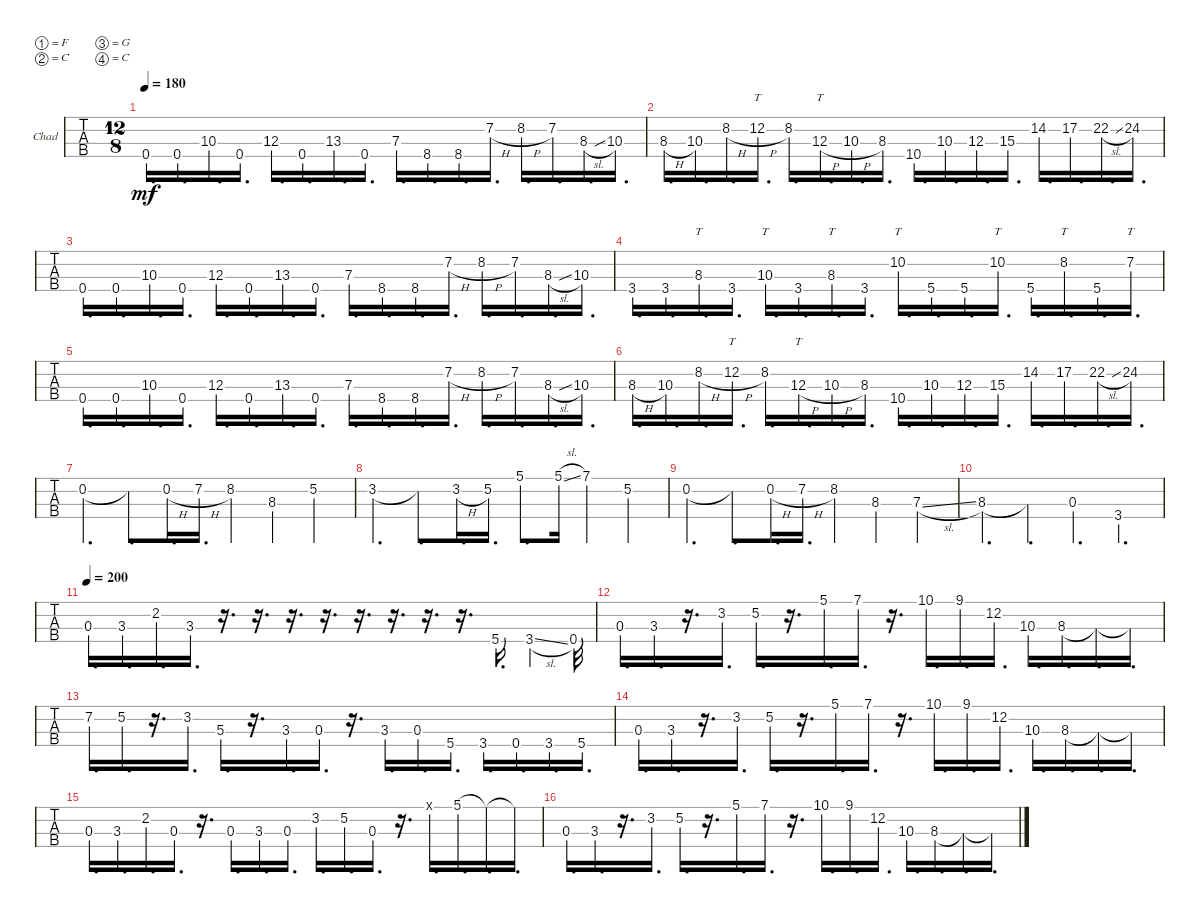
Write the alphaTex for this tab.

\bracketExtendMode groupsimilarinstruments
\firstSystemTrackNameOrientation horizontal
\otherSystemsTrackNameOrientation horizontal
\track ("Doctor Lagorno" "Chad") {instrument electricbassfinger}
\staff {tabs}
\tuning (F2 C2 G1 C1)
\ts (12 8)
\tempo 180
\clef f4
\ks c
0.4.16{d dy mf} 0.4.16{d} 10.3.16{d} 0.4.16{d} 12.3.16{d} 0.4.16{d} 13.3.16{d} 0.4.16{d} 7.3.16{d} 8.4.16{d} 8.4.16{d} 7.2{h}.16{d} 8.2{h}.16{d} 7.2.16{d} 8.3{sl}.16{d} 10.3.16{d} |
8.3{h}.16{d} 10.3.16{d} 8.2{h}.16{d} 12.2{h}.16{tt d} 8.2.16{d} 12.3{h}.16{tt d} 10.3{h}.16{d} 8.3.16{d} 10.4.16{d} 10.3.16{d} 12.3.16{d} 15.3.16{d} 14.2.16{d} 17.2.16{d} 22.2{sl}.16{d} 24.2.16{d} |
0.4.16{d} 0.4.16{d} 10.3.16{d} 0.4.16{d} 12.3.16{d} 0.4.16{d} 13.3.16{d} 0.4.16{d} 7.3.16{d} 8.4.16{d} 8.4.16{d} 7.2{h}.16{d} 8.2{h}.16{d} 7.2.16{d} 8.3{sl}.16{d} 10.3.16{d} |
3.4.16{d} 3.4.16{d} 8.3.16{tt d} 3.4.16{d} 10.3.16{tt d} 3.4.16{d} 8.3.16{tt d} 3.4.16{d} 10.2.16{tt d} 5.4.16{d} 5.4.16{d} 10.2.16{tt d} 5.4.16{d} 8.2.16{tt d} 5.4.16{d} 7.2.16{tt d} |
0.4.16{d} 0.4.16{d} 10.3.16{d} 0.4.16{d} 12.3.16{d} 0.4.16{d} 13.3.16{d} 0.4.16{d} 7.3.16{d} 8.4.16{d} 8.4.16{d} 7.2{h}.16{d} 8.2{h}.16{d} 7.2.16{d} 8.3{sl}.16{d} 10.3.16{d} |
8.3{h}.16{d} 10.3.16{d} 8.2{h}.16{d} 12.2{h}.16{tt d} 8.2.16{d} 12.3{h}.16{tt d} 10.3{h}.16{d} 8.3.16{d} 10.4.16{d} 10.3.16{d} 12.3.16{d} 15.3.16{d} 14.2.16{d} 17.2.16{d} 22.2{sl}.16{d} 24.2.16{d} |
0.2.4{d} 0.2{t}.8{d} 0.2{h}.16{d} 7.2{h}.16{d} 8.2.4 8.3.4 5.2.4 |
3.2.4{d} 3.2{t}.8{d} 3.2{h}.16{d} 5.2.16{d} 5.1.8{d} 5.1{sl}.16 7.1.4 5.2.4 |
0.2.4{d} 0.2{t}.8{d} 0.2{h}.16{d} 7.2{h}.16{d} 8.2.4 8.3.4 7.3{sl}.4 |
8.3.4{d} 8.3{t}.4{d} 0.3.4{d} 3.4.4{d} |
\tempo 200
0.3.16{d} 3.3.16{d} 2.2.16{d} 3.3.16{d} r.16{d} r.16{d} r.16{d} r.16{d} r.16{d} r.16{d} r.16{d} r.16{d} 5.4.16{d} 3.4{sl}.4 0.4.32 |
0.3.16{d} 3.3.16{d} r.16{d} 3.2.16{d} 5.2.16{d} r.16{d} 5.1.16{d} 7.1.16{d} r.16{d} 10.1.16{d} 9.1.16{d} 12.2.16{d} 10.3.16{d} 8.3.16{d} 8.3{t}.16{d} 8.3{t}.16{d} |
7.2.16{d} 5.2.16{d} r.16{d} 3.2.16{d} 5.3.16{d} r.16{d} 3.3.16{d} 0.3.16{d} r.16{d} 3.3.16{d} 0.3.16{d} 5.4.16{d} 3.4.16{d} 0.4.16{d} 3.4.16{d} 5.4.16{d} |
0.3.16{d} 3.3.16{d} r.16{d} 3.2.16{d} 5.2.16{d} r.16{d} 5.1.16{d} 7.1.16{d} r.16{d} 10.1.16{d} 9.1.16{d} 12.2.16{d} 10.3.16{d} 8.3.16{d} 8.3{t}.16{d} 8.3{t}.16{d} |
0.3.16{d} 3.3.16{d} 2.2.16{d} 0.3.16{d} r.16{d} 0.3.16{d} 3.3.16{d} 0.3.16{d} 3.2.16{d} 5.2.16{d} 0.3.16{d} r.16{d} 0.1{x}.16{d} 5.1.16{d} 5.1{t}.16{d} 5.1{t}.16{d} |
0.3.16{d} 3.3.16{d} r.16{d} 3.2.16{d} 5.2.16{d} r.16{d} 5.1.16{d} 7.1.16{d} r.16{d} 10.1.16{d} 9.1.16{d} 12.2.16{d} 10.3.16{d} 8.3.16{d} 8.3{t}.16{d} 8.3{t}.16{d}
